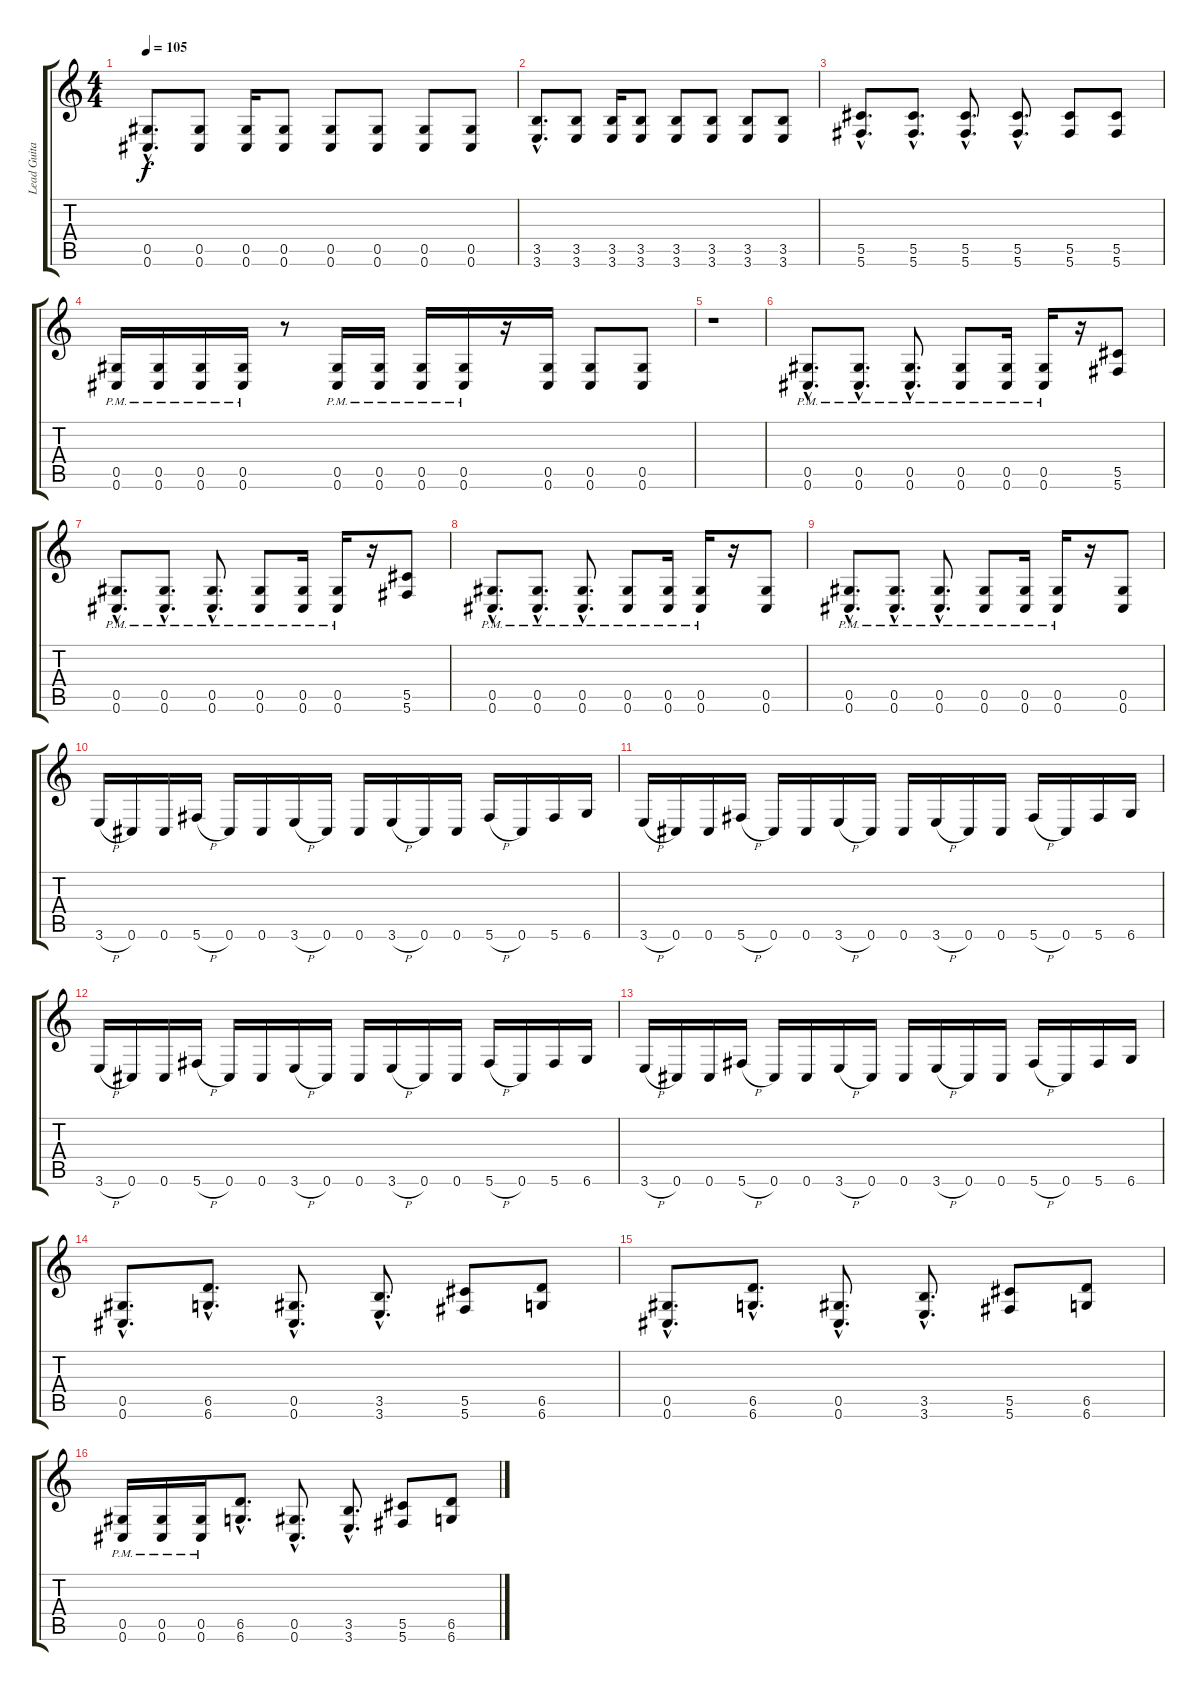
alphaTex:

\track ("Lead Guitar-Dan" "Lead Guita") {instrument distortionguitar}
\staff {score tabs}
\tuning (Eb4 Bb3 Gb3 Db3 Ab2 Db2) {hide}
\ts (4 4)
\tempo 105
\clef g2
\ks c
(0.5{hac} 0.6{hac}).8{d dy f} (0.5 0.6).8 (0.5 0.6).16 (0.5 0.6).8 (0.5 0.6).8 (0.5 0.6).8 (0.5 0.6).8 (0.5 0.6).8 |
(3.5{hac} 3.6{hac}).8{d} (3.5 3.6).8 (3.5 3.6).16 (3.5 3.6).8 (3.5 3.6).8 (3.5 3.6).8 (3.5 3.6).8 (3.5 3.6).8 |
(5.5{hac} 5.6{hac}).8{d} (5.5{hac} 5.6{hac}).8{d} (5.5{hac} 5.6{hac}).8{d} (5.5{hac} 5.6{hac}).8{d} (5.5 5.6).8 (5.5 5.6).8 |
(0.5{pm} 0.6{pm}).16 (0.5{pm} 0.6{pm}).16 (0.5{pm} 0.6{pm}).16 (0.5{pm} 0.6{pm}).16 r.8 (0.5{pm} 0.6{pm}).16 (0.5{pm} 0.6{pm}).16 (0.5{pm} 0.6{pm}).16 (0.5{pm} 0.6{pm}).16 r.16 (0.5 0.6).16 (0.5 0.6).8 (0.5 0.6).8 |
r.1 |
(0.5{hac pm} 0.6{hac pm}).8{d} (0.5{hac pm} 0.6{hac pm}).8{d} (0.5{hac pm} 0.6{hac pm}).8{d} (0.5{pm} 0.6{pm}).8 (0.5{pm} 0.6{pm}).16 (0.5{pm} 0.6{pm}).16 r.16 (5.5 5.6).8 |
(0.5{hac pm} 0.6{hac pm}).8{d} (0.5{hac pm} 0.6{hac pm}).8{d} (0.5{hac pm} 0.6{hac pm}).8{d} (0.5{pm} 0.6{pm}).8 (0.5{pm} 0.6{pm}).16 (0.5{pm} 0.6{pm}).16 r.16 (5.5 5.6).8 |
(0.5{hac pm} 0.6{hac pm}).8{d} (0.5{hac pm} 0.6{hac pm}).8{d} (0.5{hac pm} 0.6{hac pm}).8{d} (0.5{pm} 0.6{pm}).8 (0.5{pm} 0.6{pm}).16 (0.5{pm} 0.6{pm}).16 r.16 (0.5 0.6).8 |
(0.5{hac pm} 0.6{hac pm}).8{d} (0.5{hac pm} 0.6{hac pm}).8{d} (0.5{hac pm} 0.6{hac pm}).8{d} (0.5{pm} 0.6{pm}).8 (0.5{pm} 0.6{pm}).16 (0.5{pm} 0.6{pm}).16 r.16 (0.5 0.6).8 |
3.6{h}.16 0.6.16 0.6.16 5.6{h}.16 0.6.16 0.6.16 3.6{h}.16 0.6.16 0.6.16 3.6{h}.16 0.6.16 0.6.16 5.6{h}.16 0.6.16 5.6.16 6.6.16 |
3.6{h}.16 0.6.16 0.6.16 5.6{h}.16 0.6.16 0.6.16 3.6{h}.16 0.6.16 0.6.16 3.6{h}.16 0.6.16 0.6.16 5.6{h}.16 0.6.16 5.6.16 6.6.16 |
3.6{h}.16 0.6.16 0.6.16 5.6{h}.16 0.6.16 0.6.16 3.6{h}.16 0.6.16 0.6.16 3.6{h}.16 0.6.16 0.6.16 5.6{h}.16 0.6.16 5.6.16 6.6.16 |
3.6{h}.16 0.6.16 0.6.16 5.6{h}.16 0.6.16 0.6.16 3.6{h}.16 0.6.16 0.6.16 3.6{h}.16 0.6.16 0.6.16 5.6{h}.16 0.6.16 5.6.16 6.6.16 |
(0.5{hac} 0.6{hac}).8{d} (6.5{hac} 6.6{hac}).8{d} (0.5{hac} 0.6{hac}).8{d} (3.5{hac} 3.6{hac}).8{d} (5.5 5.6).8 (6.5 6.6).8 |
(0.5{hac} 0.6{hac}).8{d} (6.5{hac} 6.6{hac}).8{d} (0.5{hac} 0.6{hac}).8{d} (3.5{hac} 3.6{hac}).8{d} (5.5 5.6).8 (6.5 6.6).8 |
(0.5{pm} 0.6{pm}).16 (0.5{pm} 0.6{pm}).16 (0.5{pm} 0.6{pm}).16 (6.5{hac} 6.6{hac}).8{d} (0.5{hac} 0.6{hac}).8{d} (3.5{hac} 3.6{hac}).8{d} (5.5 5.6).8 (6.5 6.6).8
